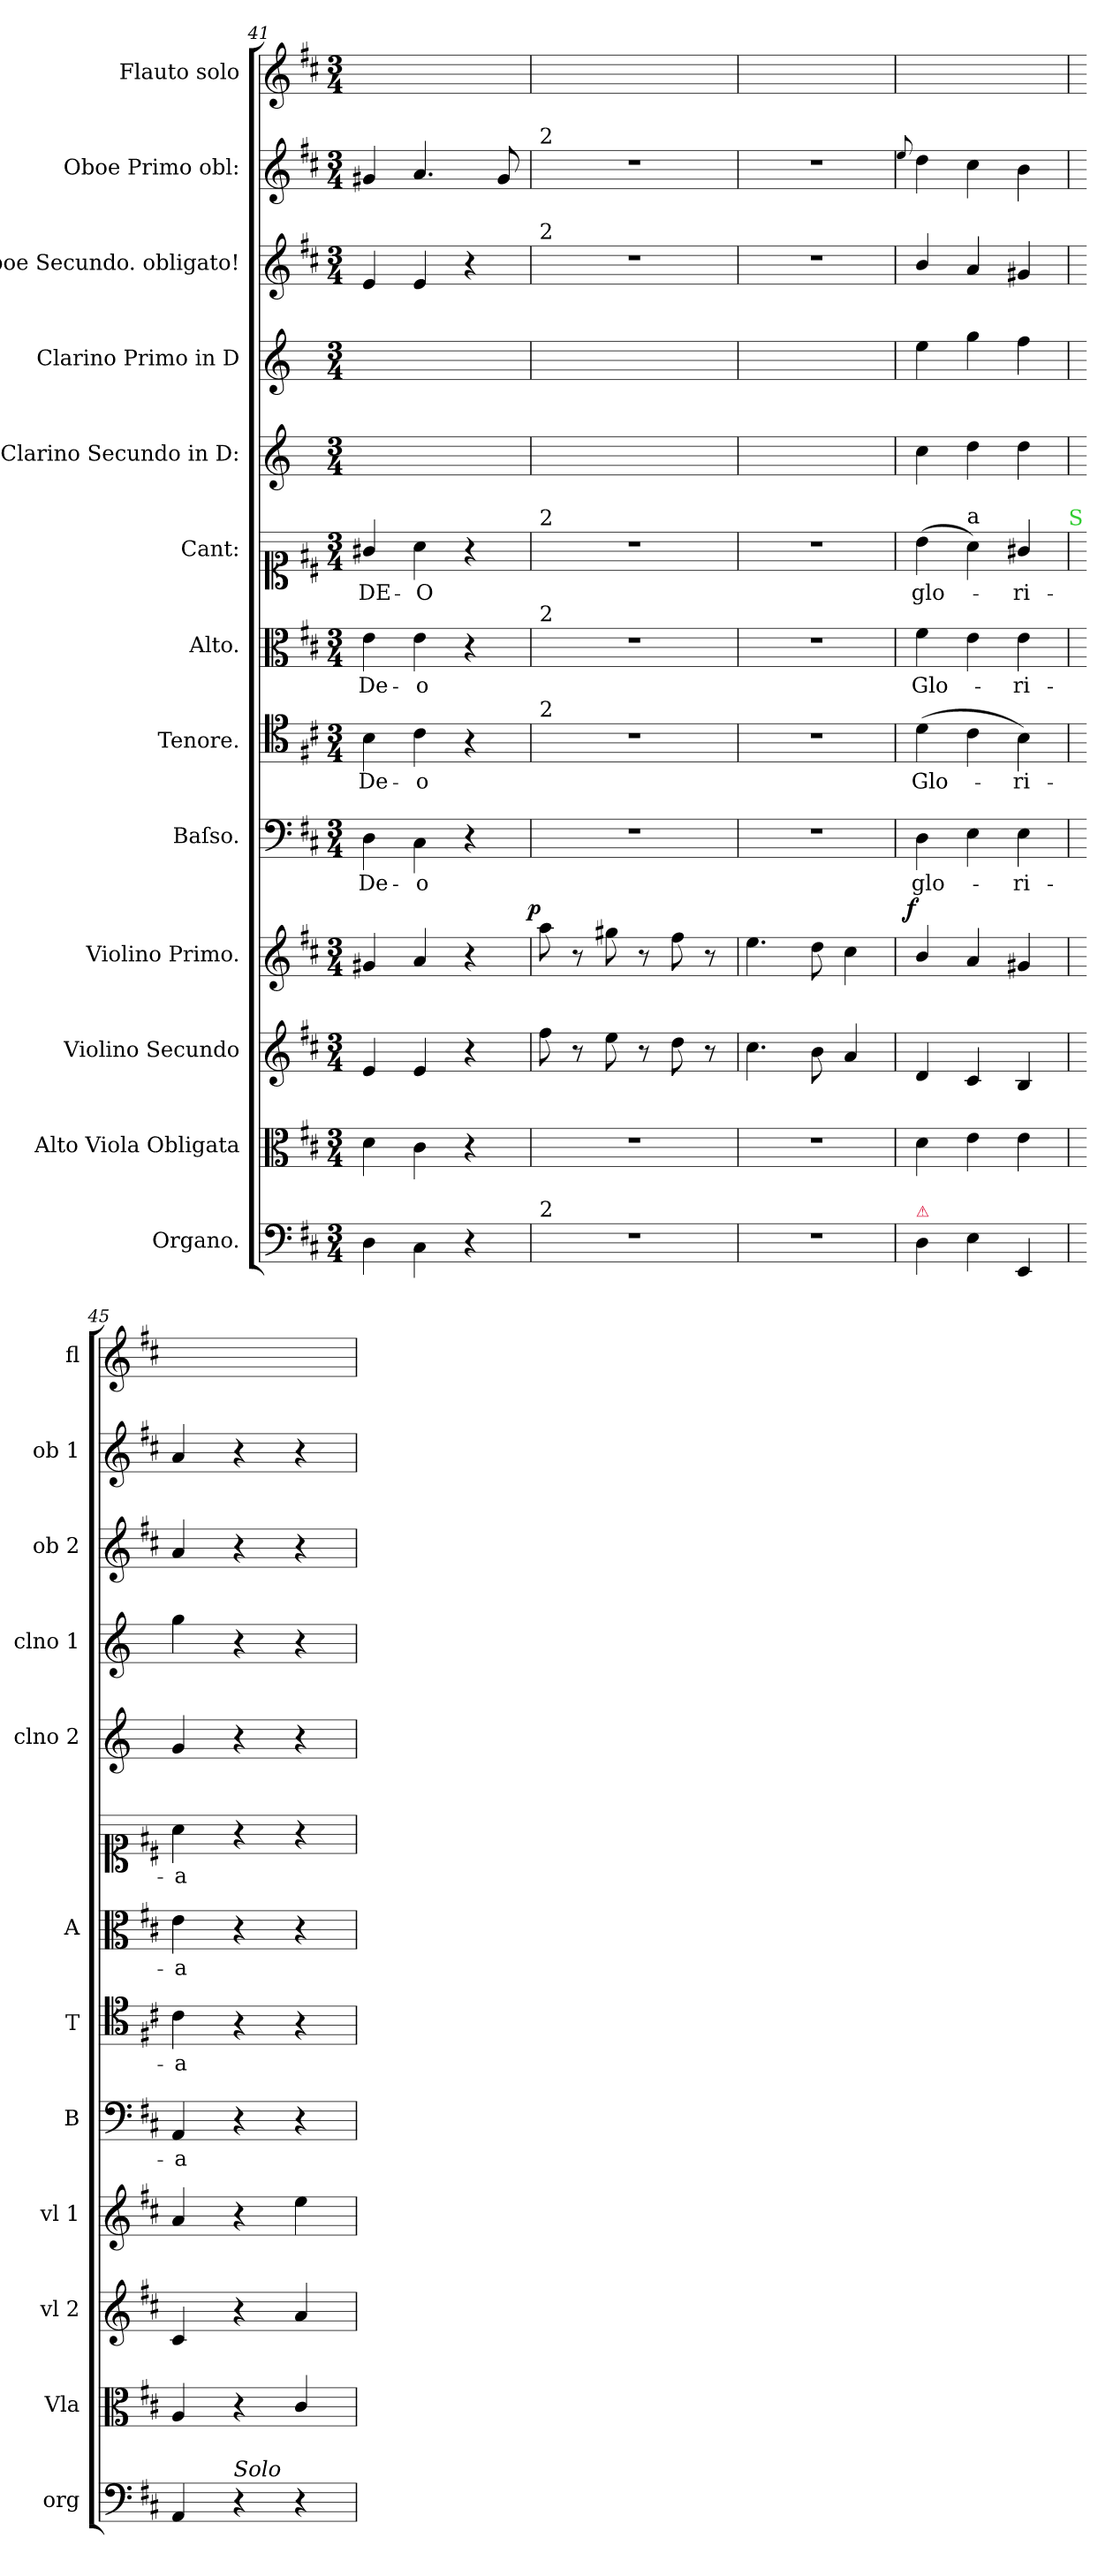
**kern	**kern	**kern	**dynam	**kern	**dynam	**kern	**text	**kern	**text	**kern	**text	**kern	**text	**kern	**kern	**kern	**kern	**kern
*part13	*part12	*part11	*part11	*part10	*part10	*part9	*part9	*part8	*part8	*part7	*part7	*part6	*part6	*part5	*part4	*part3	*part2	*part1
*staff13	*staff12	*staff11	*staff11	*staff10	*staff10	*staff9	*staff9	*staff8	*staff8	*staff7	*staff7	*staff6	*staff6	*staff5	*staff4	*staff3	*staff2	*staff1
*I"Organo.	*I"Alto Viola Obligata	*I"Violino Secundo	*	*I"Violino Primo.	*	*I"Baſso.	*	*I"Tenore.	*	*I"Alto.	*	*I"Cant:	*	*I"Clarino Secundo in D:	*I"Clarino Primo in D	*I"Oboe Secundo. obligato!	*I"Oboe Primo obl:	*I"Flauto solo
*I'org	*I'Vla	*I'vl 2	*	*I'vl 1	*	*I'B	*	*I'T	*	*I'A	*	*	*	*I'clno 2	*I'clno 1	*I'ob 2	*I'ob 1	*I'fl
*clefF4	*clefC3	*clefG2	*	*clefG2	*	*clefF4	*	*clefC4	*	*clefC3	*	*clefC1	*	*clefG2	*clefG2	*clefG2	*clefG2	*clefG2
*	*	*	*	*	*	*	*	*	*	*	*	*	*	*ITrd-1c-2	*ITrd-1c-2	*	*	*
*k[f#c#]	*k[f#c#]	*k[f#c#]	*	*k[f#c#]	*	*k[f#c#]	*	*k[f#c#]	*	*k[f#c#]	*	*k[f#c#]	*	*k[f#c#]	*k[f#c#]	*k[f#c#]	*k[f#c#]	*k[f#c#]
*D:	*D:	*D:	*	*D:	*	*D:	*	*D:	*	*D:	*	*D:	*	*	*	*D:	*D:	*D:
*M3/4	*M3/4	*M3/4	*	*M3/4	*	*M3/4	*	*M3/4	*	*M3/4	*	*M3/4	*	*M3/4	*M3/4	*M3/4	*M3/4	*M3/4
=41	=41	=41	=41	=41	=41	=41	=41	=41	=41	=41	=41	=41	=41	=41	=41	=41	=41	=41
!	!	!	!	!	!	!	!LO:LY:i	!	!LO:LY:i	!	!LO:LY:i	!	!LO:LY:i	!	!	!	!	!
4D\	4d\	4e/	.	4g#X/	.	4D\	De-	4B\	De-	4e\	De-	4g#X/	DE-	2.ryy	2.ryy	4e/	4g#X/	2.ryy
!	!	!	!	!	!	!	!LO:LY:i	!	!LO:LY:i	!	!LO:LY:i	!	!LO:LY:i	!	!	!	!	!
4C#\	4c#\	4e/	.	4a/	.	4C#\	-o	4c#\	-o	4e\	-o	4a\	-O	.	.	4e/	4.a/	.
4r	4r	4r	.	4r	.	4r	.	4r	.	4r	.	4r	.	.	.	4r	.	.
.	.	.	.	.	.	.	.	.	.	.	.	.	.	.	.	.	8g#/	.
=42	=42	=42	=42	=42	=42	=42	=42	=42	=42	=42	=42	=42	=42	=42	=42	=42	=42	=42
!	!	!	!	!	!	!	!	!	!	!	!	!	!	!	!	!	!LO:TX:a:t=2	!
!	!	!	!	!	!	!	!	!	!	!	!	!	!	!	!	!LO:TX:a:t=2	!	!
!	!	!	!	!	!	!	!	!	!	!	!	!LO:TX:a:t=2	!	!	!	!	!	!
!	!	!	!	!	!	!	!	!	!	!LO:TX:a:t=2	!	!	!	!	!	!	!	!
!	!	!	!	!	!	!	!	!LO:TX:a:t=2	!	!	!	!	!	!	!	!	!	!
!LO:TX:a:t=2	!	!	!	!	!	!	!	!	!	!	!	!	!	!	!	!	!	!
!	!	!	!LO:DY:a	!	!LO:DY:a:rj	!	!	!	!	!	!	!	!	!	!	!	!	!
2.r	2.r	8ff#\	pian&colon;	8aa\	p	2.r	.	2.r	.	2.r	.	2.r	.	2.ryy	2.ryy	2.r	2.r	2.ryy
.	.	8r	.	8r	.	.	.	.	.	.	.	.	.	.	.	.	.	.
.	.	8ee\	.	8gg#X\	.	.	.	.	.	.	.	.	.	.	.	.	.	.
.	.	8r	.	8r	.	.	.	.	.	.	.	.	.	.	.	.	.	.
.	.	8dd\	.	8ff#\	.	.	.	.	.	.	.	.	.	.	.	.	.	.
.	.	8r	.	8r	.	.	.	.	.	.	.	.	.	.	.	.	.	.
=43	=43	=43	=43	=43	=43	=43	=43	=43	=43	=43	=43	=43	=43	=43	=43	=43	=43	=43
2.r	2.r	4.cc#\	.	4.ee\	.	2.r	.	2.r	.	2.r	.	2.r	.	2.ryy	2.ryy	2.r	2.r	2.ryy
.	.	8b\	.	8dd\	.	.	.	.	.	.	.	.	.	.	.	.	.	.
.	.	4a/	.	4cc#\	.	.	.	.	.	.	.	.	.	.	.	.	.	.
=44	=44	=44	=44	=44	=44	=44	=44	=44	=44	=44	=44	=44	=44	=44	=44	=44	=44	=44
.	.	.	.	.	.	.	.	.	.	.	.	.	.	.	.	.	8qqee/	.
!LO:TX:a:color=crimson:t=⚠	!	!	!	!	!	!	!	!	!	!	!	!	!	!	!	!	!	!
!	!	!	!LO:DY:a	!	!LO:DY:a:rj	!	!	!	!	!	!	!	!	!	!	!	!	!
4D\	4d\	4d/	for	4b/	f	4D\	glo-	(>4d\	Glo-	4f#\	Glo-	(>4b\	glo-	4dd\	4ff#\	4b/	4dd\	2.ryy
!	!	!	!	!	!	!	!	!	!	!	!	!LO:TX:a:t=a	!	!	!	!	!	!
4E\	4e\	4c#/	.	4a/	.	4E\	.	4c#\	.	4e\	.	4a\)	.	4ee\	4aa\	4a/	4cc#\	.
4EE/	4e\	4B/	.	4g#X/	.	4E\	-ri-	4B\)	-ri-	4e\	-ri-	4g#X/	-ri-	4ee\	4gg\	4g#X/	4b\	.
!	!	!	!	!	!	!	!	!	!	!	!	!LO:TX:a:color=limegreen:t=S	!	!	!	!	!	!
=45	=45	=45	=45	=45	=45	=45	=45	=45	=45	=45	=45	=45	=45	=45	=45	=45	=45	=45
4AA/	4A/	4c#/	.	4a/	.	4AA/	-a	4c#\	-a	4e\	-a	4a\	-a	4a/	4aa\	4a/	4a/	2.ryy
!LO:TX:a:i:t=Solo	!	!	!	!	!	!	!	!	!	!	!	!	!	!	!	!	!	!
4r	4r	4r	.	4r	.	4r	.	4r	.	4r	.	4r	.	4r	4r	4r	4r	.
4r	4c#/	4a/	.	4ee\	.	4r	.	4r	.	4r	.	4r	.	4r	4r	4r	4r	.
=	=	=	=	=	=	=	=	=	=	=	=	=	=	=	=	=	=	=
*-	*-	*-	*-	*-	*-	*-	*-	*-	*-	*-	*-	*-	*-	*-	*-	*-	*-	*-
